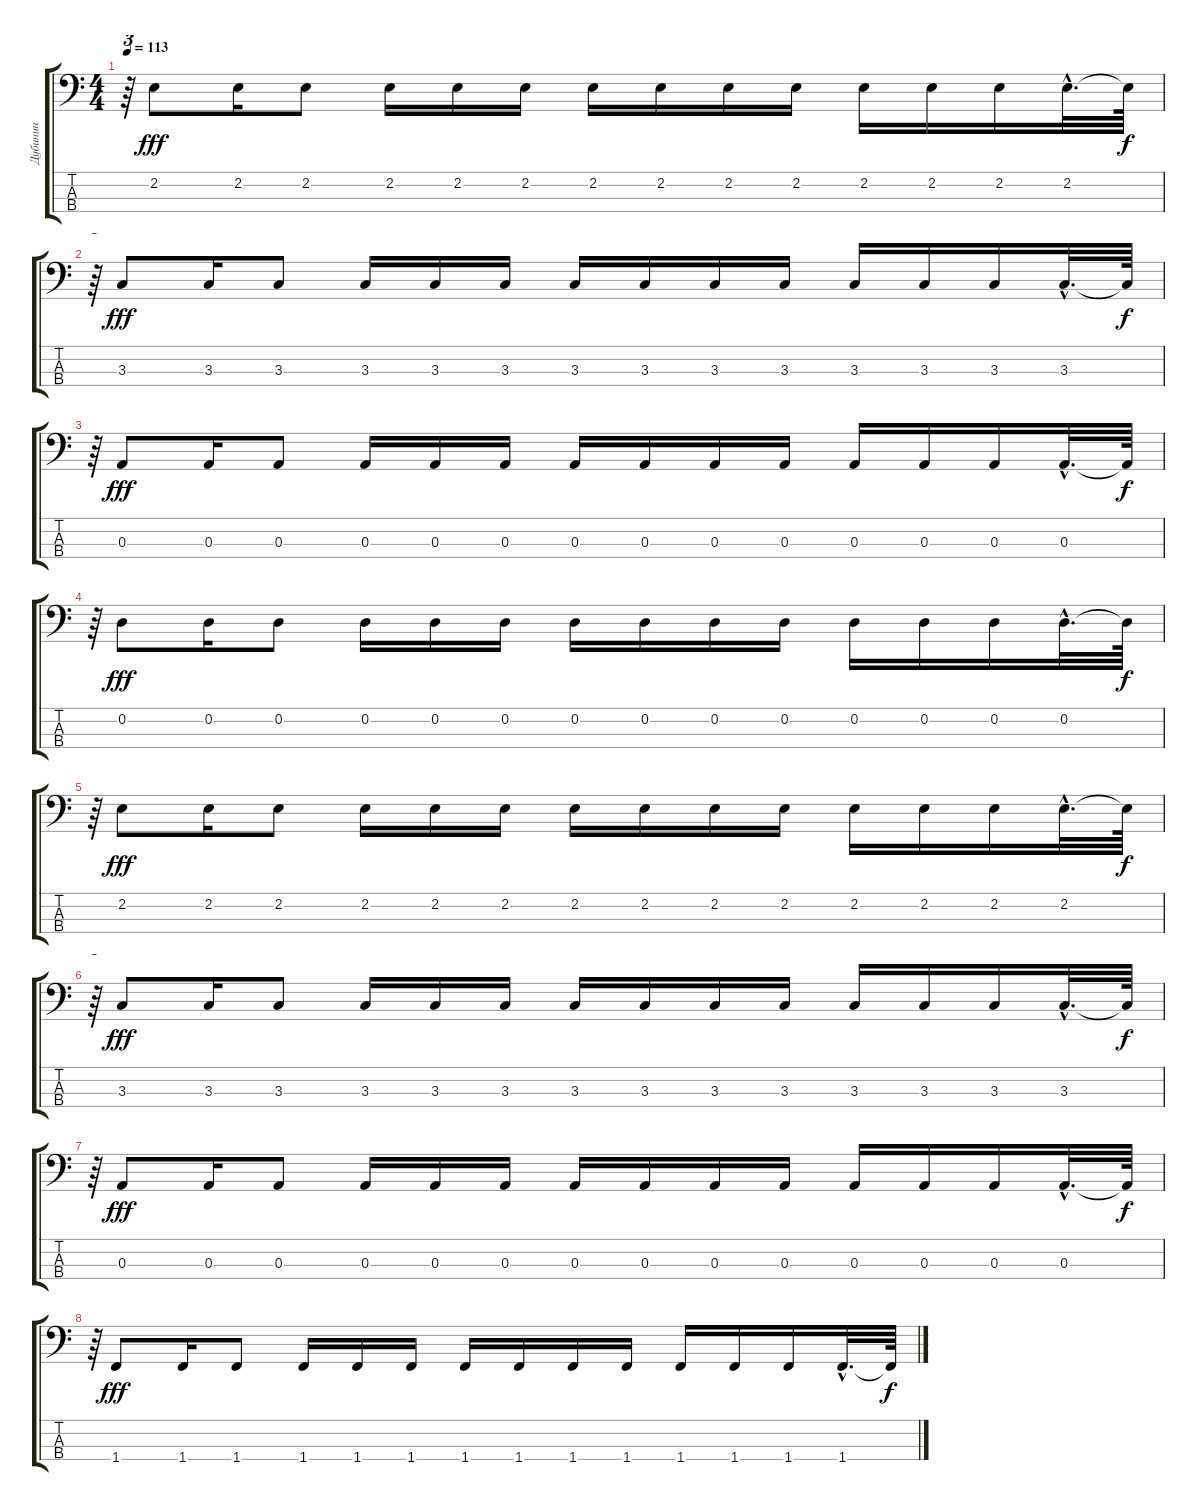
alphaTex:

\track ("Дубинин" "Дубинин") {instrument electricbassfinger}
\staff {score tabs}
\tuning (G2 D2 A1 E1) {hide}
\ts (4 4)
\tempo 113
\clef f4
\ks c
r.64{tu (3 2) dy f} 2.2.8{dy fff} 2.2.16 2.2.8 2.2.16 2.2.16 2.2.16 2.2.16 2.2.16 2.2.16 2.2.16 2.2.16 2.2.16 2.2.16 2.2{hac}.32{d} 2.2{t}.64{dy f} |
r.64{tu (3 2)} 3.3.8{dy fff} 3.3.16 3.3.8 3.3.16 3.3.16 3.3.16 3.3.16 3.3.16 3.3.16 3.3.16 3.3.16 3.3.16 3.3.16 3.3{hac}.32{d} 3.3{t}.64{dy f} |
r.64{tu (3 2)} 0.3.8{dy fff} 0.3.16 0.3.8 0.3.16 0.3.16 0.3.16 0.3.16 0.3.16 0.3.16 0.3.16 0.3.16 0.3.16 0.3.16 0.3{hac}.32{d} 0.3{t}.64{dy f} |
r.64{tu (3 2)} 0.2.8{dy fff} 0.2.16 0.2.8 0.2.16 0.2.16 0.2.16 0.2.16 0.2.16 0.2.16 0.2.16 0.2.16 0.2.16 0.2.16 0.2{hac}.32{d} 0.2{t}.64{dy f} |
r.64{tu (3 2)} 2.2.8{dy fff} 2.2.16 2.2.8 2.2.16 2.2.16 2.2.16 2.2.16 2.2.16 2.2.16 2.2.16 2.2.16 2.2.16 2.2.16 2.2{hac}.32{d} 2.2{t}.64{dy f} |
r.64{tu (3 2)} 3.3.8{dy fff} 3.3.16 3.3.8 3.3.16 3.3.16 3.3.16 3.3.16 3.3.16 3.3.16 3.3.16 3.3.16 3.3.16 3.3.16 3.3{hac}.32{d} 3.3{t}.64{dy f} |
r.64{tu (3 2)} 0.3.8{dy fff} 0.3.16 0.3.8 0.3.16 0.3.16 0.3.16 0.3.16 0.3.16 0.3.16 0.3.16 0.3.16 0.3.16 0.3.16 0.3{hac}.32{d} 0.3{t}.64{dy f} |
r.64{tu (3 2)} 1.4.8{dy fff} 1.4.16 1.4.8 1.4.16 1.4.16 1.4.16 1.4.16 1.4.16 1.4.16 1.4.16 1.4.16 1.4.16 1.4.16 1.4{hac}.32{d} 1.4{t}.64{dy f}
